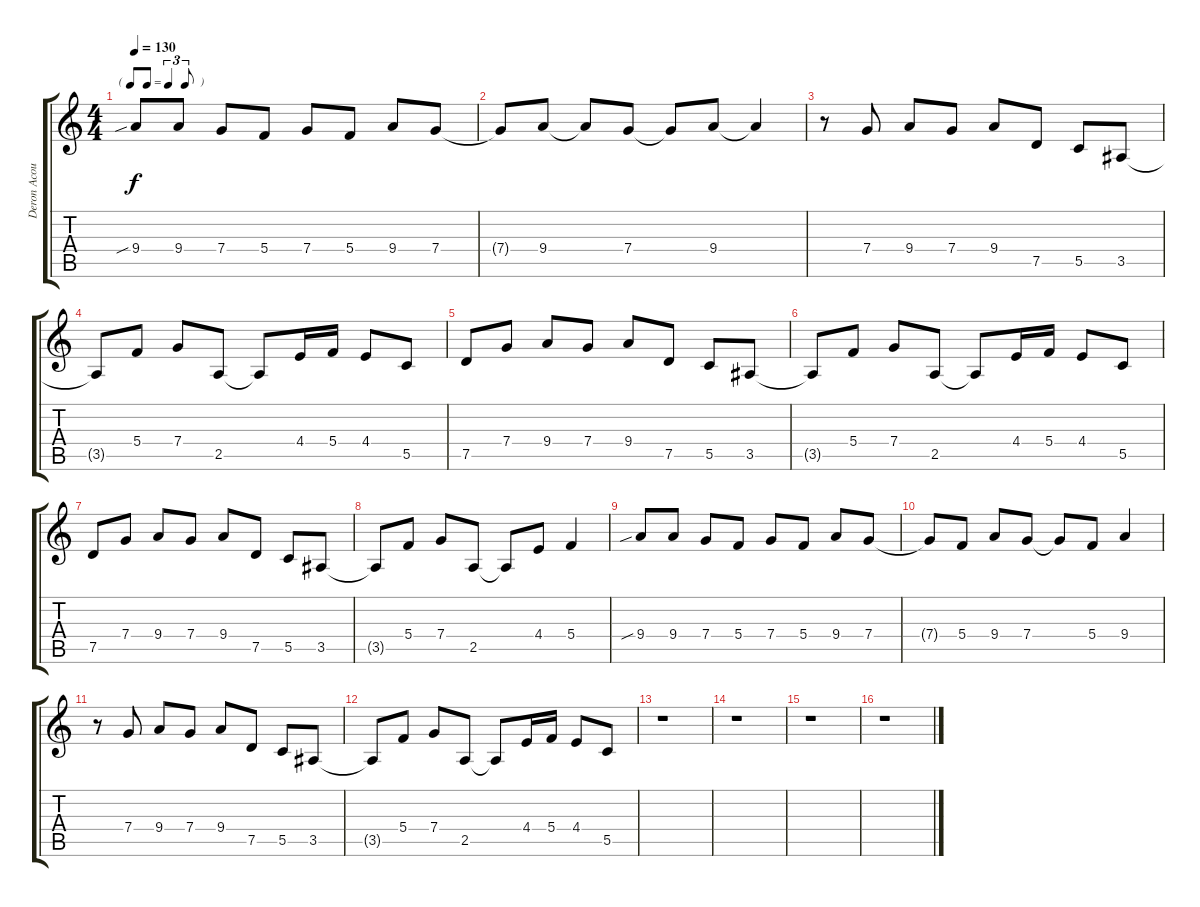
\track ("Deron Acoustic" "Deron Acou") {instrument acousticguitarsteel}
\staff {score tabs}
\tuning (D4 A3 F3 C3 G2 D2) {hide}
\ts (4 4)
\tf triplet8th
\tempo 130
\clef g2
\ks c
9.4{sib}.8{dy f} 9.4.8 7.4.8 5.4.8 7.4.8 5.4.8 9.4.8 7.4.8 |
7.4{t}.8 9.4.8 9.4{t}.8 7.4.8 7.4{t}.8 9.4.8 9.4{t}.4 |
r.8 7.4.8 9.4.8 7.4.8 9.4.8 7.5.8 5.5.8 3.5.8 |
3.5{t}.8 5.4.8 7.4.8 2.5.8 2.5{t}.8 4.4.16 5.4.16 4.4.8 5.5.8 |
7.5.8 7.4.8 9.4.8 7.4.8 9.4.8 7.5.8 5.5.8 3.5.8 |
3.5{t}.8 5.4.8 7.4.8 2.5.8 2.5{t}.8 4.4.16 5.4.16 4.4.8 5.5.8 |
7.5.8 7.4.8 9.4.8 7.4.8 9.4.8 7.5.8 5.5.8 3.5.8 |
3.5{t}.8 5.4.8 7.4.8 2.5.8 2.5{t}.8 4.4.8 5.4.4 |
9.4{sib}.8 9.4.8 7.4.8 5.4.8 7.4.8 5.4.8 9.4.8 7.4.8 |
7.4{t}.8 5.4.8 9.4.8 7.4.8 7.4{t}.8 5.4.8 9.4.4 |
r.8 7.4.8 9.4.8 7.4.8 9.4.8 7.5.8 5.5.8 3.5.8 |
3.5{t}.8 5.4.8 7.4.8 2.5.8 2.5{t}.8 4.4.16 5.4.16 4.4.8 5.5.8 |
r.1 |
r.1 |
r.1 |
r.1
